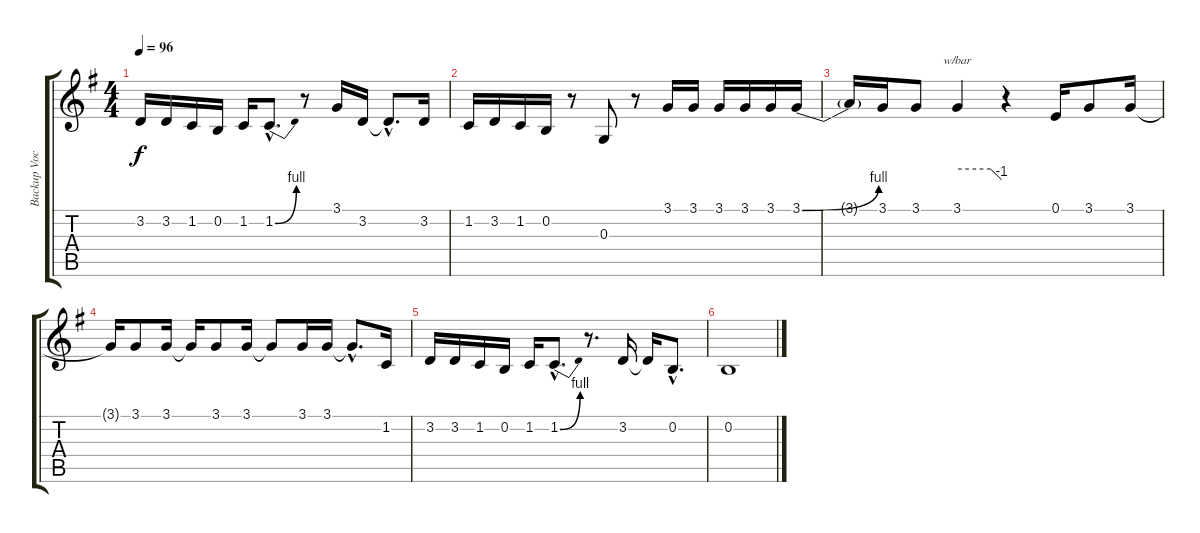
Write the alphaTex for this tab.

\track ("Backup Vocals" "Backup Voc") {instrument altosax}
\staff {score tabs}
\tuning (E4 B3 G3 D3 A2 E2) {hide}
\ts (4 4)
\tempo 96
\clef g2
\ks g
3.2.16{dy f} 3.2.16 1.2.16 0.2.16 1.2.16 1.2{be (bend 0 0 60 4) hac}.8{d} r.8 3.1.16 3.2.16 3.2{hac t}.8{d} 3.2.16 |
1.2.16 3.2.16 1.2.16 0.2.16 r.8 0.3.8 r.8 3.1.16 3.1.16 3.1.16 3.1.16 3.1.16 3.1{be (bend 0 0 60 4)}.16 |
3.1{t}.16 3.1.16 3.1.8 3.1.4{tbe (custom default 0 0 45 0 60 -4)} r.4 0.1.16 3.1.8 3.1.16 |
3.1{t}.16 3.1.8 3.1.16 3.1{t}.16 3.1.8 3.1.16 3.1{t}.8 3.1.16 3.1.16 3.1{hac t}.8{d} 1.2.16 |
3.2.16 3.2.16 1.2.16 0.2.16 1.2.16 1.2{be (bend 0 0 60 4) hac}.8{d} r.8{d} 3.2.16 3.2{t}.16 0.2{hac}.8{d} |
0.2.1
